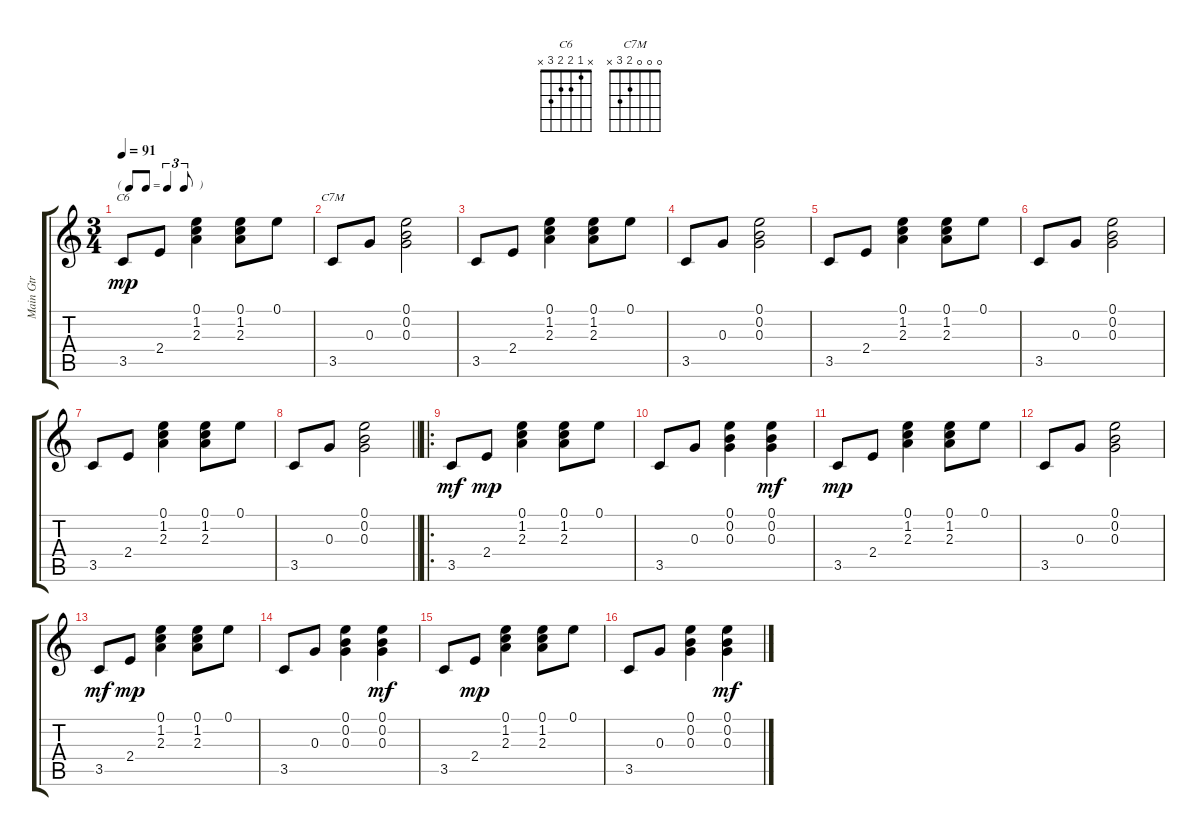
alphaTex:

\track ("Main Gtr" "Main Gtr") {instrument acousticguitarsteel}
\staff {score tabs}
\tuning (E4 B3 G3 D3 A2 E2) {hide}
\chord ("C6" x 1 2 2 3 x)
\chord ("C7M" 0 0 0 2 3 x)
\ts (3 4)
\tf triplet8th
\tempo 91
\clef g2
\ks c
3.5.8{ch "C6" dy mp instrument acousticguitarsteel} 2.4.8 (0.1 1.2 2.3).4 (0.1 1.2 2.3).8 0.1.8 |
3.5.8{ch "C7M"} 0.3.8 (0.1 0.2 0.3).2 |
3.5.8 2.4.8 (0.1 1.2 2.3).4 (0.1 1.2 2.3).8 0.1.8 |
3.5.8 0.3.8 (0.1 0.2 0.3).2 |
3.5.8 2.4.8 (0.1 1.2 2.3).4 (0.1 1.2 2.3).8 0.1.8 |
3.5.8 0.3.8 (0.1 0.2 0.3).2 |
3.5.8 2.4.8 (0.1 1.2 2.3).4 (0.1 1.2 2.3).8 0.1.8 |
\barLineRight lightlight
3.5.8 0.3.8 (0.1 0.2 0.3).2 |
\ro
3.5.8{dy mf} 2.4.8{dy mp} (0.1 1.2 2.3).4 (0.1 1.2 2.3).8 0.1.8 |
3.5.8 0.3.8 (0.1 0.2 0.3).4 (0.1 0.2 0.3).4{dy mf} |
3.5.8{dy mp} 2.4.8 (0.1 1.2 2.3).4 (0.1 1.2 2.3).8 0.1.8 |
3.5.8 0.3.8 (0.1 0.2 0.3).2 |
3.5.8{dy mf} 2.4.8{dy mp} (0.1 1.2 2.3).4 (0.1 1.2 2.3).8 0.1.8 |
3.5.8 0.3.8 (0.1 0.2 0.3).4 (0.1 0.2 0.3).4{dy mf} |
3.5.8 2.4.8{dy mp} (0.1 1.2 2.3).4 (0.1 1.2 2.3).8 0.1.8 |
3.5.8 0.3.8 (0.1 0.2 0.3).4 (0.1 0.2 0.3).4{dy mf}
